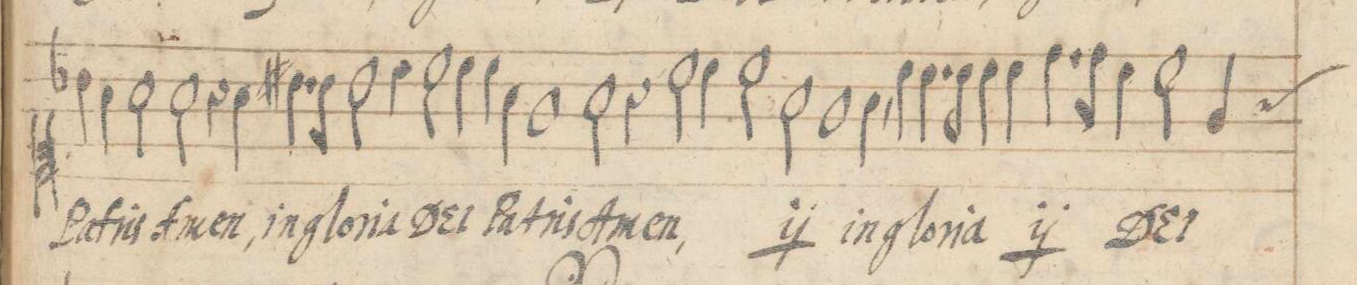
**kern	**text
*I"DISCANTVS	*
*clefC1	*
*k[b-]	*
*met(C|)	*
*M2/1	*
4b-\	Pa-
4a\	-tris
2a\	A-
2a\	-men,
4r	.
4a\	in
=91-	=91-
4.bn\	glo-
8b\	-ri-
2b\	-a
4r	.
2cc\	DE-
4cc\	-I
=92-	=92-
4cc\	Pa-
4a\	-tris
1g	A-
2a\	-men,
*	*ij
=93-	=93-
4r	.
2cc\	DE-
4cc\	-I
2cc\	Pa-
2a\	-tris
=94-	=94-
1g	A-
4a,\	-men
*	*Xij
4cc\	in
4.cc\	glo-
8cc\	-ri-
=95-	=95-
4cc\	-a
*	*ij
4cc\	in
4.dd\	glo-
8dd\	-ri-
4cc\	-a
*	*Xij
2cc\	DE-
4g/	-I
*custos:a	*
=96-	=96-
*-	*-
